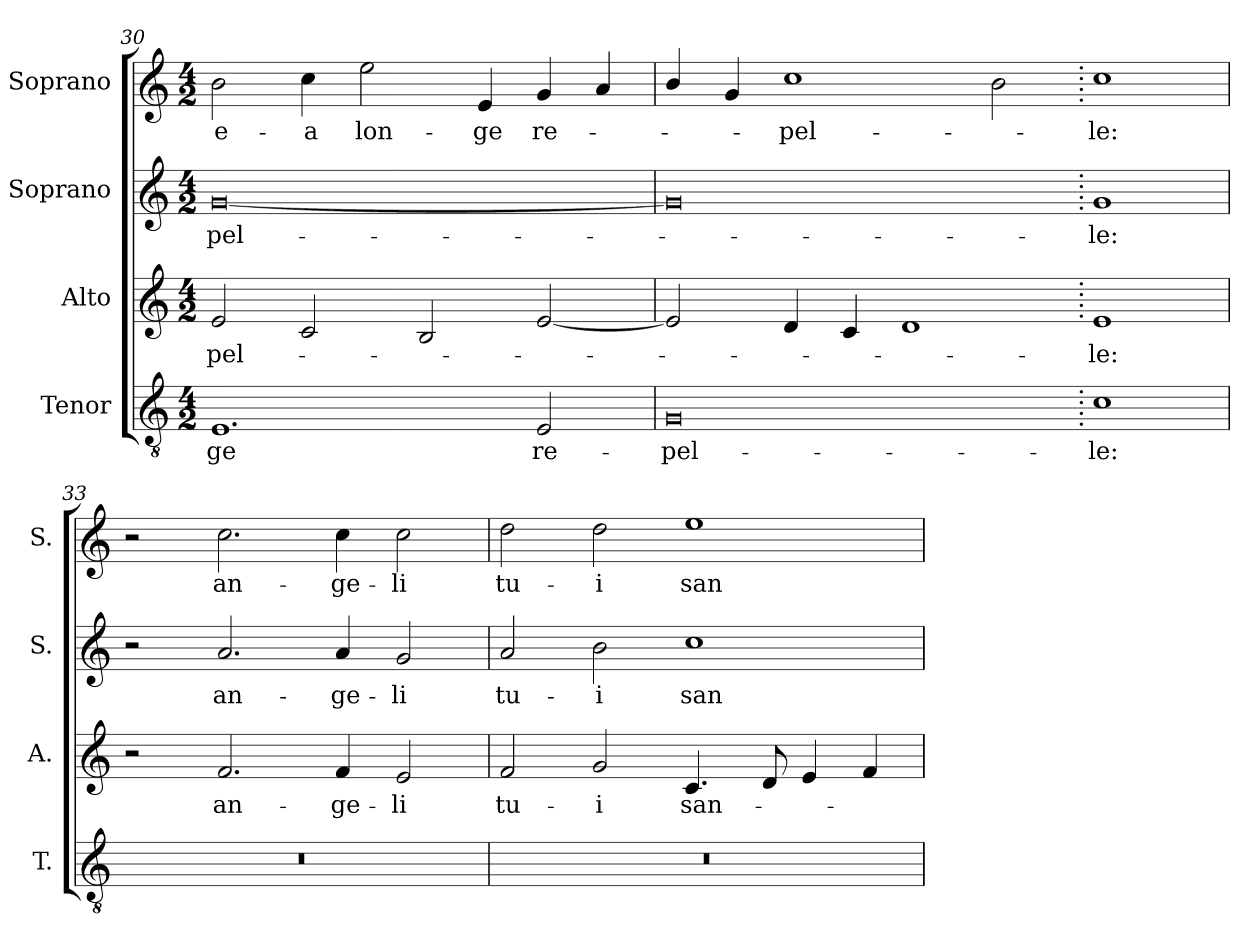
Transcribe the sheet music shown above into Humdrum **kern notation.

**kern	**text	**kern	**text	**kern	**text	**kern	**text
*part4	*part4	*part3	*part3	*part2	*part2	*part1	*part1
*staff4	*staff4	*staff3	*staff3	*staff2	*staff2	*staff1	*staff1
*I"Tenor	*	*I"Alto	*	*I"Soprano	*	*I"Soprano	*
*I'T.	*	*I'A.	*	*I'S.	*	*I'S.	*
*clefGv2	*	*clefG2	*	*clefG2	*	*clefG2	*
*ITrd7c12	*	*	*	*	*	*	*
*k[]	*	*k[]	*	*k[]	*	*k[]	*
*C:	*	*C:	*	*C:	*	*C:	*
*M4/2	*	*M4/2	*	*M4/2	*	*M4/2	*
=30	=30	=30	=30	=30	=30	=30	=30
!	!LO:LY:b:color=#000000	!	!	!	!	!	!
!	!	!	!LO:LY:b:color=#000000	!	!	!	!
!	!	!	!	!	!LO:LY:b:color=#000000	!	!
!	!	!	!	!	!	!	!LO:LY:b:color=#000000
1.EEi	-ge	2ei/	-pel-	[0gi	-pel-	2bi\	e-
!	!	!	!	!	!	!	!LO:LY:b:color=#000000
.	.	2ci/	.	.	.	4cci\	-a
!	!	!	!	!	!	!	!LO:LY:b:color=#000000
.	.	.	.	.	.	2eei\	lon-
.	.	2Bi/	.	.	.	.	.
!	!	!	!	!	!	!	!LO:LY:b:color=#000000
.	.	.	.	.	.	4ei/	-ge
!	!LO:LY:b:color=#000000	!	!	!	!	!	!
!	!	!	!	!	!	!	!LO:LY:b:color=#000000
2EEi/	re-	[2ei/	.	.	.	4gi/	re-
.	.	.	.	.	.	4ai/	.
=31	=31	=31	=31	=31	=31	=31	=31
!	!LO:LY:b:color=#000000	!	!	!	!	!	!
0GGi	-pel-	2ei/]	.	0gi]	.	4bi/	.
.	.	.	.	.	.	4gi/	.
!	!	!	!	!	!	!	!LO:LY:b:color=#000000
.	.	4di/	.	.	.	1cci	-pel-
.	.	4ci/	.	.	.	.	.
.	.	1di	.	.	.	.	.
.	.	.	.	.	.	2bi\	.
=32.	=32.	=32.	=32.	=32.	=32.	=32.	=32.
!	!LO:LY:b:color=#000000	!	!	!	!	!	!
!	!	!	!LO:LY:b:color=#000000	!	!	!	!
!	!	!	!	!	!LO:LY:b:color=#000000	!	!
!	!	!	!	!	!	!	!LO:LY:b:color=#000000
1Ci	-le:	1ei	-le:	1gi	-le:	1cci	-le:
!!LO:LB:g=z
=33	=33	=33	=33	=33	=33	=33	=33
!LO:N:vis=1	!	!	!	!	!	!	!
0r	.	2r	.	2r	.	2r	.
!	!	!	!LO:LY:b:color=#000000	!	!	!	!
!	!	!	!	!	!LO:LY:b:color=#000000	!	!
!	!	!	!	!	!	!	!LO:LY:b:color=#000000
.	.	2.fi/	an-	2.ai/	an-	2.cci\	an-
!	!	!	!LO:LY:b:color=#000000	!	!	!	!
!	!	!	!	!	!LO:LY:b:color=#000000	!	!
!	!	!	!	!	!	!	!LO:LY:b:color=#000000
.	.	4fi/	-ge-	4ai/	-ge-	4cci\	-ge-
!	!	!	!LO:LY:b:color=#000000	!	!	!	!
!	!	!	!	!	!LO:LY:b:color=#000000	!	!
!	!	!	!	!	!	!	!LO:LY:b:color=#000000
.	.	2ei/	-li	2gi/	-li	2cci\	-li
=34	=34	=34	=34	=34	=34	=34	=34
!LO:N:vis=1	!	!	!	!	!	!	!
!	!	!	!LO:LY:b:color=#000000	!	!	!	!
!	!	!	!	!	!LO:LY:b:color=#000000	!	!
!	!	!	!	!	!	!	!LO:LY:b:color=#000000
0r	.	2fi/	tu-	2ai/	tu-	2ddi\	tu-
!	!	!	!LO:LY:b:color=#000000	!	!	!	!
!	!	!	!	!	!LO:LY:b:color=#000000	!	!
!	!	!	!	!	!	!	!LO:LY:b:color=#000000
.	.	2gi/	-i	2bi\	-i	2ddi\	-i
!	!	!	!LO:LY:b:color=#000000	!	!	!	!
!	!	!	!	!	!LO:LY:b:color=#000000	!	!
!	!	!	!	!	!	!	!LO:LY:b:color=#000000
.	.	4.ci/	san-	1cci	san-	1eei	san-
.	.	8di/	.	.	.	.	.
.	.	4ei/	.	.	.	.	.
.	.	4fi/	.	.	.	.	.
=	=	=	=	=	=	=	=
*-	*-	*-	*-	*-	*-	*-	*-
